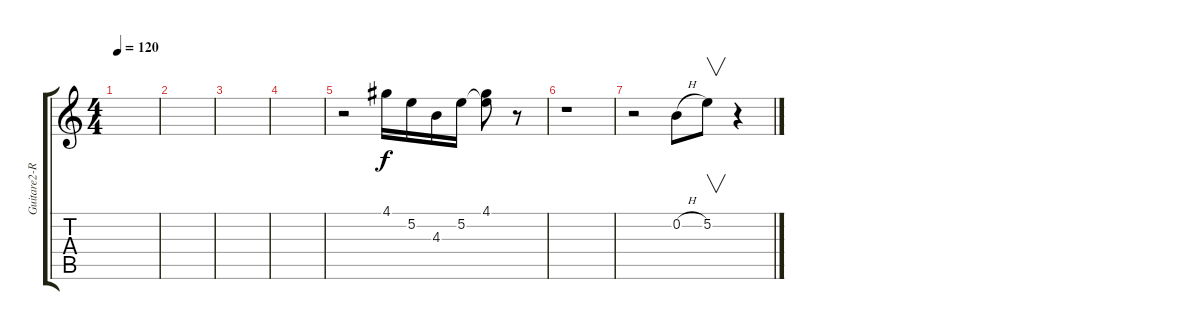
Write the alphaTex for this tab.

\track ("Guitare2-Remplissage" "Guitare2-R") {instrument acousticguitarnylon}
\staff {score tabs}
\tuning (E4 B3 G3 D3 A2 E2) {hide}
\ts (4 4)
\tempo 120
\clef g2
\ks c
|
|
|
|
r.2 4.1.16 5.2.16 4.3.16 5.2.16 (4.1 5.2{t}).8 r.8 |
r.1 |
r.2 0.2{h}.8 5.2.8{v} r.4
